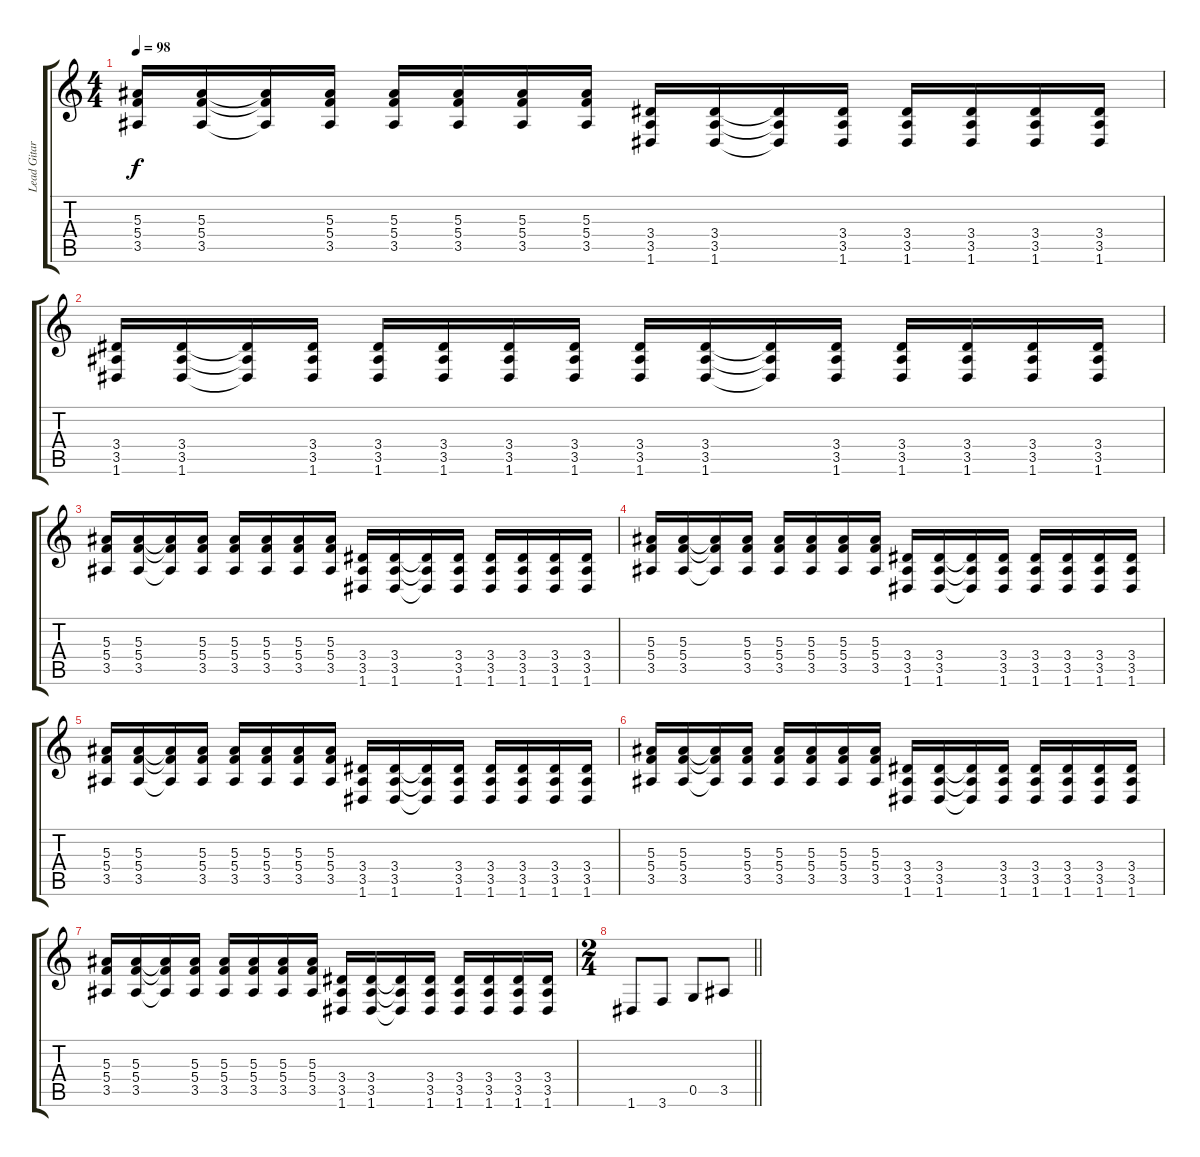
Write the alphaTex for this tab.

\track ("Lead Gitarre" "Lead Gitar") {instrument overdrivenguitar}
\staff {score tabs}
\tuning (D4 A3 F3 C3 G2 D2) {hide}
\ts (4 4)
\tempo 98
\clef g2
\ks c
(5.3 5.4 3.5).16{dy f} (5.3 5.4 3.5).16 (5.3{t} 5.4{t} 3.5{t}).16 (5.3 5.4 3.5).16 (5.3 5.4 3.5).16 (5.3 5.4 3.5).16 (5.3 5.4 3.5).16 (5.3 5.4 3.5).16 (3.4 3.5 1.6).16 (3.4 3.5 1.6).16 (3.4{t} 3.5{t} 1.6{t}).16 (3.4 3.5 1.6).16 (3.4 3.5 1.6).16 (3.4 3.5 1.6).16 (3.4 3.5 1.6).16 (3.4 3.5 1.6).16 |
(3.4 3.5 1.6).16 (3.4 3.5 1.6).16 (3.4{t} 3.5{t} 1.6{t}).16 (3.4 3.5 1.6).16 (3.4 3.5 1.6).16 (3.4 3.5 1.6).16 (3.4 3.5 1.6).16 (3.4 3.5 1.6).16 (3.4 3.5 1.6).16 (3.4 3.5 1.6).16 (3.4{t} 3.5{t} 1.6{t}).16 (3.4 3.5 1.6).16 (3.4 3.5 1.6).16 (3.4 3.5 1.6).16 (3.4 3.5 1.6).16 (3.4 3.5 1.6).16 |
(5.3 5.4 3.5).16 (5.3 5.4 3.5).16 (5.3{t} 5.4{t} 3.5{t}).16 (5.3 5.4 3.5).16 (5.3 5.4 3.5).16 (5.3 5.4 3.5).16 (5.3 5.4 3.5).16 (5.3 5.4 3.5).16 (3.4 3.5 1.6).16 (3.4 3.5 1.6).16 (3.4{t} 3.5{t} 1.6{t}).16 (3.4 3.5 1.6).16 (3.4 3.5 1.6).16 (3.4 3.5 1.6).16 (3.4 3.5 1.6).16 (3.4 3.5 1.6).16 |
(5.3 5.4 3.5).16 (5.3 5.4 3.5).16 (5.3{t} 5.4{t} 3.5{t}).16 (5.3 5.4 3.5).16 (5.3 5.4 3.5).16 (5.3 5.4 3.5).16 (5.3 5.4 3.5).16 (5.3 5.4 3.5).16 (3.4 3.5 1.6).16 (3.4 3.5 1.6).16 (3.4{t} 3.5{t} 1.6{t}).16 (3.4 3.5 1.6).16 (3.4 3.5 1.6).16 (3.4 3.5 1.6).16 (3.4 3.5 1.6).16 (3.4 3.5 1.6).16 |
(5.3 5.4 3.5).16 (5.3 5.4 3.5).16 (5.3{t} 5.4{t} 3.5{t}).16 (5.3 5.4 3.5).16 (5.3 5.4 3.5).16 (5.3 5.4 3.5).16 (5.3 5.4 3.5).16 (5.3 5.4 3.5).16 (3.4 3.5 1.6).16 (3.4 3.5 1.6).16 (3.4{t} 3.5{t} 1.6{t}).16 (3.4 3.5 1.6).16 (3.4 3.5 1.6).16 (3.4 3.5 1.6).16 (3.4 3.5 1.6).16 (3.4 3.5 1.6).16 |
(5.3 5.4 3.5).16 (5.3 5.4 3.5).16 (5.3{t} 5.4{t} 3.5{t}).16 (5.3 5.4 3.5).16 (5.3 5.4 3.5).16 (5.3 5.4 3.5).16 (5.3 5.4 3.5).16 (5.3 5.4 3.5).16 (3.4 3.5 1.6).16 (3.4 3.5 1.6).16 (3.4{t} 3.5{t} 1.6{t}).16 (3.4 3.5 1.6).16 (3.4 3.5 1.6).16 (3.4 3.5 1.6).16 (3.4 3.5 1.6).16 (3.4 3.5 1.6).16 |
(5.3 5.4 3.5).16 (5.3 5.4 3.5).16 (5.3{t} 5.4{t} 3.5{t}).16 (5.3 5.4 3.5).16 (5.3 5.4 3.5).16 (5.3 5.4 3.5).16 (5.3 5.4 3.5).16 (5.3 5.4 3.5).16 (3.4 3.5 1.6).16 (3.4 3.5 1.6).16 (3.4{t} 3.5{t} 1.6{t}).16 (3.4 3.5 1.6).16 (3.4 3.5 1.6).16 (3.4 3.5 1.6).16 (3.4 3.5 1.6).16 (3.4 3.5 1.6).16 |
\ts (2 4)
\barLineRight lightlight
1.6.8 3.6.8 0.5.8 3.5.8
